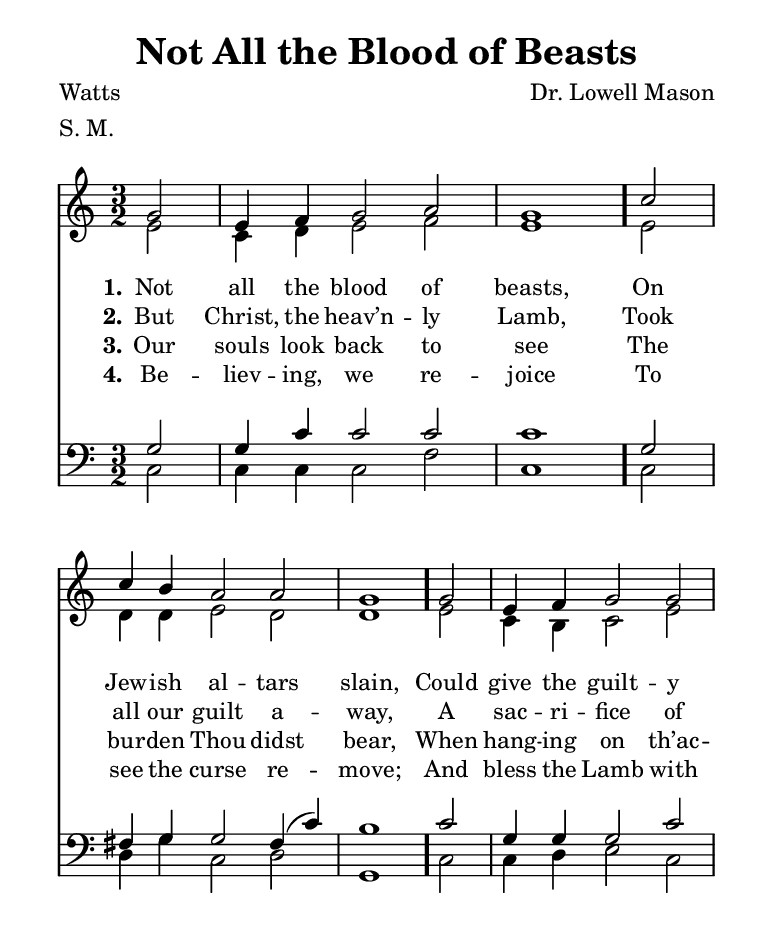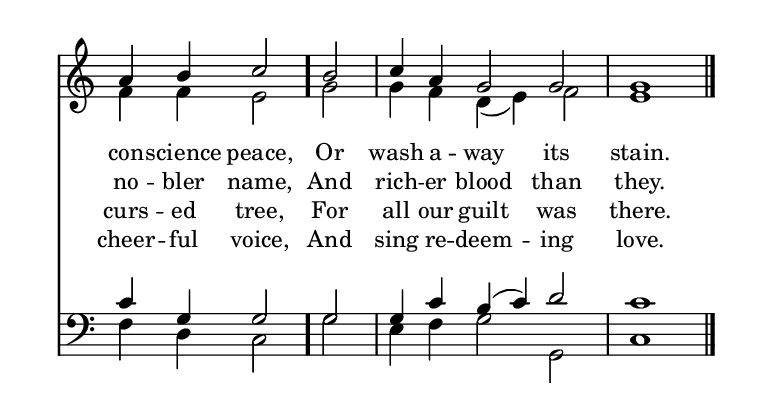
\include "common/global.ily"
\paper {
  \include "common/paper.ily"
  ragged-bottom = ##t
}

\header{
  hymnnumber = "254"
  title = "Not All the Blood of Beasts"
  tunename = "Boylston"
  meter = "S. M."
  poet = "Watts"
  composer = "Dr. Lowell Mason"
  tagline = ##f
}

global = {
  \include "common/overrides.ily"
  \override Staff.TimeSignature.style = #'()
  \time 3/2
  \override Score.MetronomeMark.transparent = ##t % hide all fermata changes too
  \tempo 4=100
  \key c \major
  \partial 2
  \autoBeamOff
}

notesSoprano = {
\global
\relative c'' {

  g2 | e4 f g2 a | g1
  c2 | c4 b a2 a | g1 \eogbreak
  g2 | e4 f g2 g | a4 b c2
  b2 | c4 a g2 g | g1 \eogbreak

  \bar "|."

}
}

notesAlto = {
\global
\relative e' {

  e2 | c4 d e2 f | e1
  e2 | d4 d e2 d | d1
  e2 | c4 b c2 e | f4 f e2
  g2 | g4 f d( e) f2 | e1

}
}

notesTenor = {
\global
\relative a {

  g2 | g4 c c2 c | c1
  g2 | fis4 g g2 fis4( c') | b1
  c2 | g4 g g2 c | c4 g g2
  g2 | g4 c4 b( c) d2 | c1

}
}

notesBass = {
\global
\relative f {

  c2 | c4 c c2 f | c1
  c2 d4 g c,2 d | g,1
  c2 | c4 d e2 c | f4 d c2
  g'2 | e4 f g2 g, | c1

}
}

wordsA = \lyricmode {
\set stanza = "1."

Not all the blood of beasts, \bar "."
On Jew -- ish al -- tars slain, \bar "."
Could give the guilt -- y con -- science peace, \bar "."
Or wash a -- way its stain. \bar "."

}

wordsB = \lyricmode {
\set stanza = "2."

But Christ, the heav’n -- ly Lamb,
Took all our guilt a -- way,
A sac -- ri -- fice of no -- bler name,
And rich -- er blood than they.

}

wordsC = \lyricmode {
\set stanza = "3."

Our souls look back to see
The bur -- den Thou didst bear,
When hang -- ing on th’ac -- curs -- ed tree,
For all our guilt was there.

}

wordsD = \lyricmode {
\set stanza = "4."

Be -- liev -- ing, we re -- joice
To see the curse re -- move;
And bless the Lamb with cheer -- ful voice,
And sing re -- deem -- ing love.

}

\score {
  \context ChoirStaff <<
    \context Staff = upper <<
      \set ChoirStaff.systemStartDelimiter = #'SystemStartBar
      \context Voice  = sopranos { \voiceOne << \notesSoprano >> }
      \context Voice  = altos { \voiceTwo << \notesAlto >> }
      \context Lyrics = one   \lyricsto sopranos \wordsA
      \context Lyrics = two   \lyricsto sopranos \wordsB
      \context Lyrics = three \lyricsto sopranos \wordsC
      \context Lyrics = four  \lyricsto sopranos \wordsD
    >>
    \context Staff = men <<
      \clef bass
      \context Voice  = tenors { \voiceOne << \notesTenor >> }
      \context Voice  = basses { \voiceTwo << \notesBass >> }
    >>
  >>
  \layout {
    \include "common/layout.ily"
  }
  \midi{
    \include "common/midi.ily"
  }
}

\version "2.18.2"  % necessary for upgrading to future LilyPond versions.

% vi:set et ts=2 sw=2 ai nocindent syntax=lilypond:
